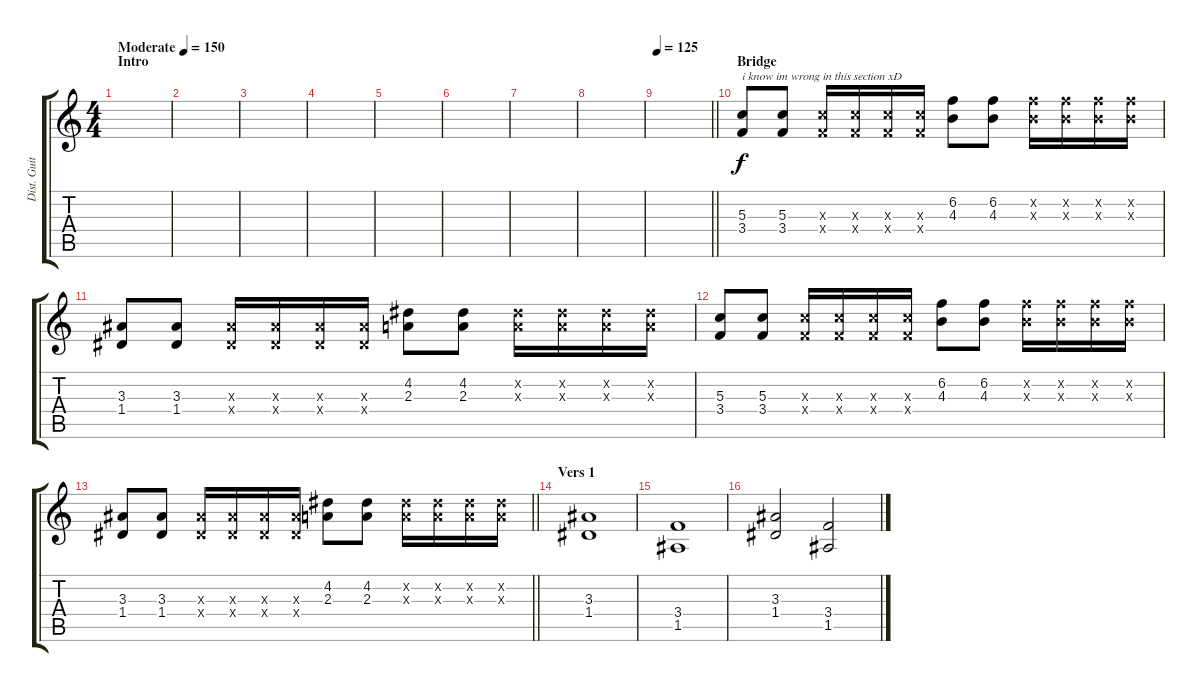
\track ("Dist. Guitar" "Dist. Guit") {instrument distortionguitar}
\staff {score tabs}
\tuning (E4 B3 G3 D3 A2 E2) {hide}
\ts (4 4)
\section ("" "Intro")
\tempo (150 "Moderate")
\clef g2
\ks c
|
|
|
|
|
|
|
|
\tempo 125
\barLineRight lightlight
|
\section ("" "Bridge")
(5.3 3.4).8{txt "i know im wrong in this section xD" volume 4 balance 0 instrument electricguitarclean} (5.3 3.4).8 (5.3{x} 3.4{x}).16 (5.3{x} 3.4{x}).16 (5.3{x} 3.4{x}).16 (5.3{x} 3.4{x}).16 (6.2 4.3).8 (6.2 4.3).8 (6.2{x} 4.3{x}).16 (6.2{x} 4.3{x}).16 (6.2{x} 4.3{x}).16 (6.2{x} 4.3{x}).16 |
(3.3 1.4).8 (3.3 1.4).8 (3.3{x} 1.4{x}).16 (3.3{x} 1.4{x}).16 (3.3{x} 1.4{x}).16 (3.3{x} 1.4{x}).16 (4.2 2.3).8 (4.2 2.3).8 (4.2{x} 2.3{x}).16 (4.2{x} 2.3{x}).16 (4.2{x} 2.3{x}).16 (4.2{x} 2.3{x}).16 |
(5.3 3.4).8 (5.3 3.4).8 (5.3{x} 3.4{x}).16 (5.3{x} 3.4{x}).16 (5.3{x} 3.4{x}).16 (5.3{x} 3.4{x}).16 (6.2 4.3).8 (6.2 4.3).8 (6.2{x} 4.3{x}).16 (6.2{x} 4.3{x}).16 (6.2{x} 4.3{x}).16 (6.2{x} 4.3{x}).16 |
\barLineRight lightlight
(3.3 1.4).8 (3.3 1.4).8 (3.3{x} 1.4{x}).16 (3.3{x} 1.4{x}).16 (3.3{x} 1.4{x}).16 (3.3{x} 1.4{x}).16 (4.2 2.3).8 (4.2 2.3).8 (4.2{x} 2.3{x}).16 (4.2{x} 2.3{x}).16 (4.2{x} 2.3{x}).16 (4.2{x} 2.3{x}).16 |
\section ("" "Vers 1")
(3.3 1.4).1{volume 8 balance 8 instrument distortionguitar} |
(3.4 1.5).1 |
(3.3 1.4).2 (3.4 1.5).2
